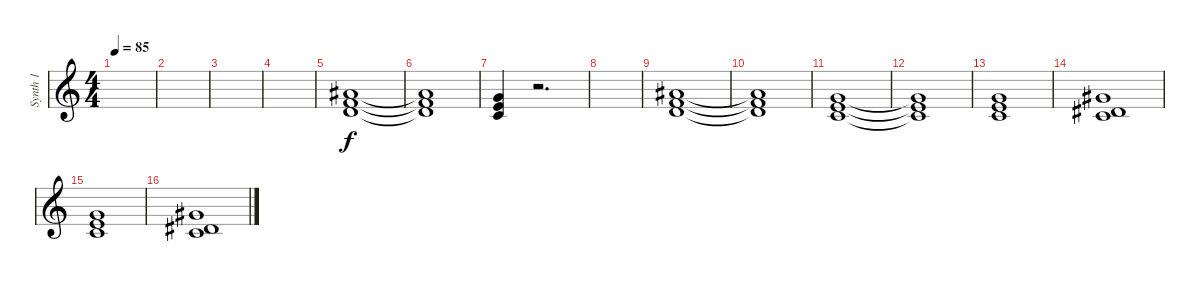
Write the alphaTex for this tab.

\track ("Synth 1" "Synth 1") {instrument stringensemble1}
\staff {score}
\tuning (E4 B3 G3 D3 A2 E2) {hide}
\ts (4 4)
\tempo 85
\clef g2
\ks c
|
|
|
|
(6.1 6.2 7.3).1{instrument stringensemble1} |
(6.1{t} 6.2{t} 7.3{t}).1 |
(3.1 5.2 5.3).4 r.2{d} |
|
(6.1 6.2 7.3).1 |
(6.1{t} 6.2{t} 7.3{t}).1 |
(3.1 5.2 5.3).1 |
(3.1{t} 5.2{t} 5.3{t}).1 |
(3.1 5.2 5.3).1 |
(4.1 4.2 5.3).1 |
(3.1 5.2 5.3).1 |
(4.1 4.2 5.3).1
